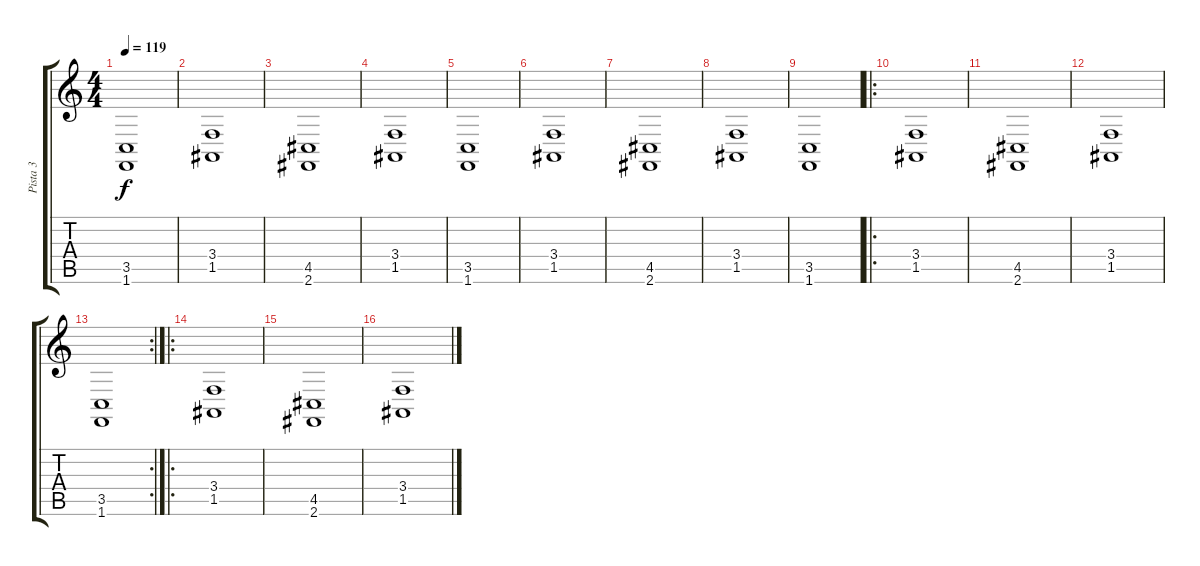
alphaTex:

\track ("Pista 3" "Pista 3") {instrument stringensemble1}
\staff {score tabs}
\tuning (E4 B3 G3 D3 A2 E2) {hide}
\ts (4 4)
\tempo 119
\clef g2
\ks c
(3.5 1.6).1{dy f} |
(3.4 1.5).1 |
(4.5 2.6).1 |
(3.4 1.5).1 |
(3.5 1.6).1 |
(3.4 1.5).1 |
(4.5 2.6).1 |
(3.4 1.5).1 |
(3.5 1.6).1 |
\ro
(3.4 1.5).1 |
(4.5 2.6).1 |
(3.4 1.5).1 |
\rc 2
(3.5 1.6).1 |
\ro
(3.4 1.5).1 |
(4.5 2.6).1 |
(3.4 1.5).1
